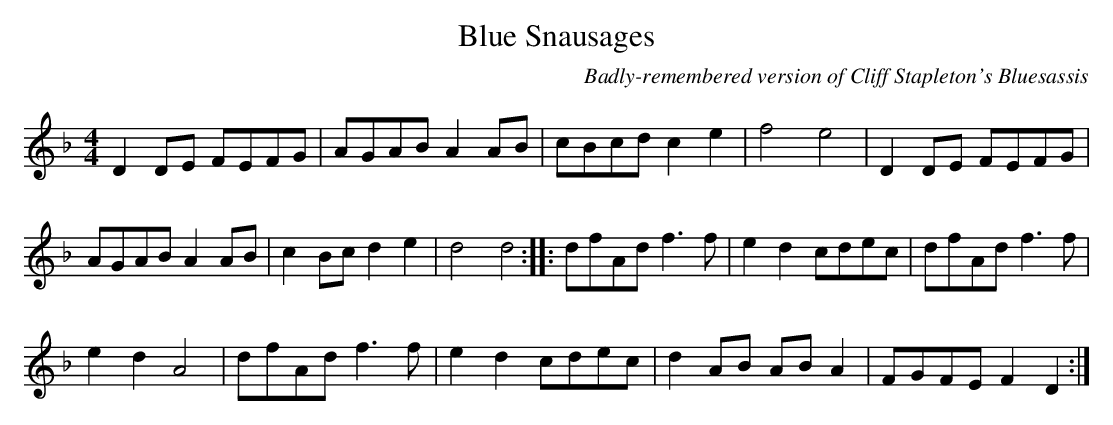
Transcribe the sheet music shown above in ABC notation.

X:1
T:Blue Snausages
C:Badly-remembered version of Cliff Stapleton's Bluesassis
L:1/8
M:4/4
K:D minor
D2DE FEFG | AGAB A2AB | cBcd c2e2 | f4e4 | D2DE FEFG |
AGAB A2AB | c2Bc d2e2 | d4 d4 :: dfAd f3f | e2d2 cdec | dfAd f3f |
e2d2 A4 | dfAd f3f | e2d2 cdec | d2 AB ABA2 | FGFE F2D2:|
